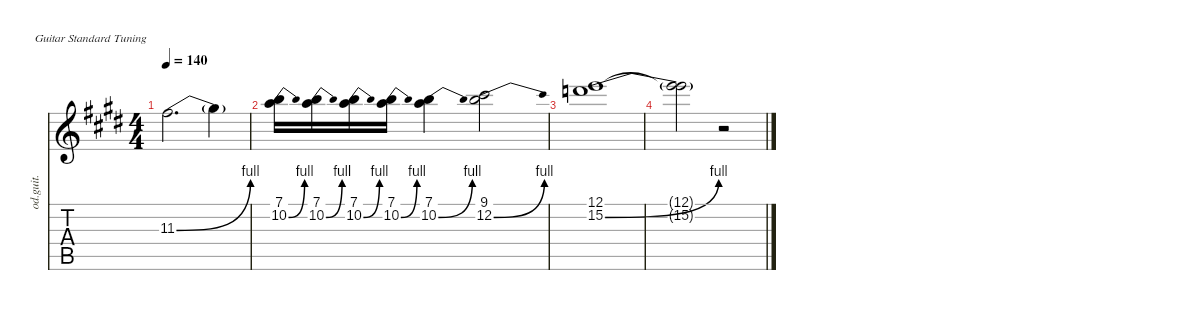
\defaultSystemsLayout 4
\hideDynamics
\bracketExtendMode nobrackets
\track ("Overdriven Guitar" "od.guit.") {instrument overdrivenguitar}
\staff {score tabs}
\tuning (E4 B3 G3 D3 A2 E2)
\ts (4 4)
\tempo 140
\clef g2
\ks e
11.3{be (bend 0 0 15 4) acc #}.2{d dy mf beam Down} 11.3{t}.4{beam Down} |
(7.1{acc forcenatural} 10.2{be (bend 0 0 15 4) acc forcenatural}).16{beam Down} (7.1{acc forcenatural} 10.2{be (bend 0 0 15 4) acc forcenatural}).16{beam Down} (7.1{acc forcenatural} 10.2{be (bend 0 0 15 4) acc forcenatural}).16{beam Down} (7.1{acc forcenatural} 10.2{be (bend 0 0 15 4) acc forcenatural}).16{beam Down} (7.1{acc forcenatural} 10.2{be (bend 0 0 15 4) acc forcenatural}).4{beam Down} (9.1{acc #} 12.2{be (bend 0 0 15 4) acc forcenatural}).2{beam Down} |
(12.1{acc forcenatural} 15.2{be (bend 0 0 15 4) acc forcenatural}).1{beam Down} |
(12.1{t acc forcenatural} 15.2{t}).2{beam Down} r.2{beam Down}
